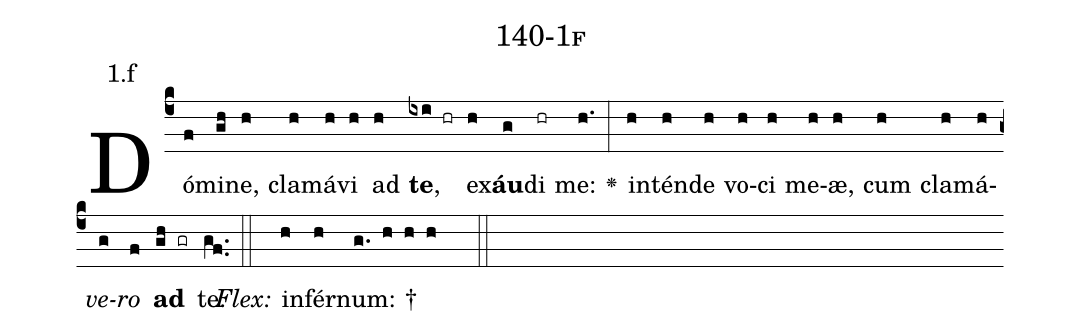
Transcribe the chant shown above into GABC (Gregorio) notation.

name: 140-1f;
annotation: 1.f;
%%
(c4)Dó(f)mi(gh)ne,(h) cla(h)má(h)vi(h) ad(h) <b>te</b>,(ixi hr) ex(h)<b>áu</b>(g)di(hr) me:(h.) <v>\greheightstar</v>(:) in(h)tén(h)de(h) vo(h)ci(h) me(h)æ,(h) cum(h) cla(h)má(h)<i>ve</i>(g)<i>ro</i>(f) <b>ad</b>(gh gr) te.(gf..) (::)
<i>Flex:</i>()  in(h)fér(h)num: †(g. h h h  ::)

%E(h) u(h) o(g) u(f) a(gh) e.(gf..) (::)
